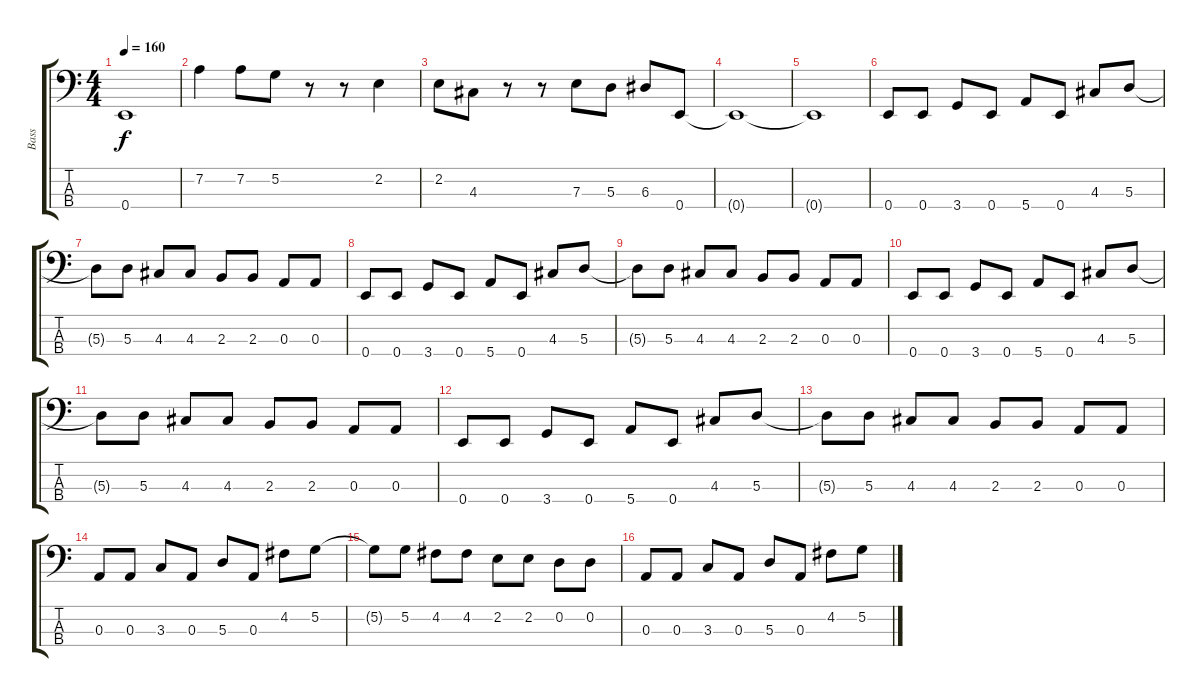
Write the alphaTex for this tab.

\track ("Bass" "Bass") {instrument electricbasspick}
\staff {score tabs}
\tuning (G2 D2 A1 E1) {hide}
\ts (4 4)
\tempo 160
\clef f4
\ks c
0.4{t}.1{dy f} |
7.2.4 7.2.8 5.2.8 r.8 r.8 2.2.4 |
2.2.8 4.3.8 r.8 r.8 7.3.8 5.3.8 6.3.8 0.4.8 |
0.4{t}.1 |
0.4{t}.1 |
0.4.8 0.4.8 3.4.8 0.4.8 5.4.8 0.4.8 4.3.8 5.3.8 |
5.3{t}.8 5.3.8 4.3.8 4.3.8 2.3.8 2.3.8 0.3.8 0.3.8 |
0.4.8 0.4.8 3.4.8 0.4.8 5.4.8 0.4.8 4.3.8 5.3.8 |
5.3{t}.8 5.3.8 4.3.8 4.3.8 2.3.8 2.3.8 0.3.8 0.3.8 |
0.4.8 0.4.8 3.4.8 0.4.8 5.4.8 0.4.8 4.3.8 5.3.8 |
5.3{t}.8 5.3.8 4.3.8 4.3.8 2.3.8 2.3.8 0.3.8 0.3.8 |
0.4.8 0.4.8 3.4.8 0.4.8 5.4.8 0.4.8 4.3.8 5.3.8 |
5.3{t}.8 5.3.8 4.3.8 4.3.8 2.3.8 2.3.8 0.3.8 0.3.8 |
0.3.8 0.3.8 3.3.8 0.3.8 5.3.8 0.3.8 4.2.8 5.2.8 |
5.2{t}.8 5.2.8 4.2.8 4.2.8 2.2.8 2.2.8 0.2.8 0.2.8 |
0.3.8 0.3.8 3.3.8 0.3.8 5.3.8 0.3.8 4.2.8 5.2.8
